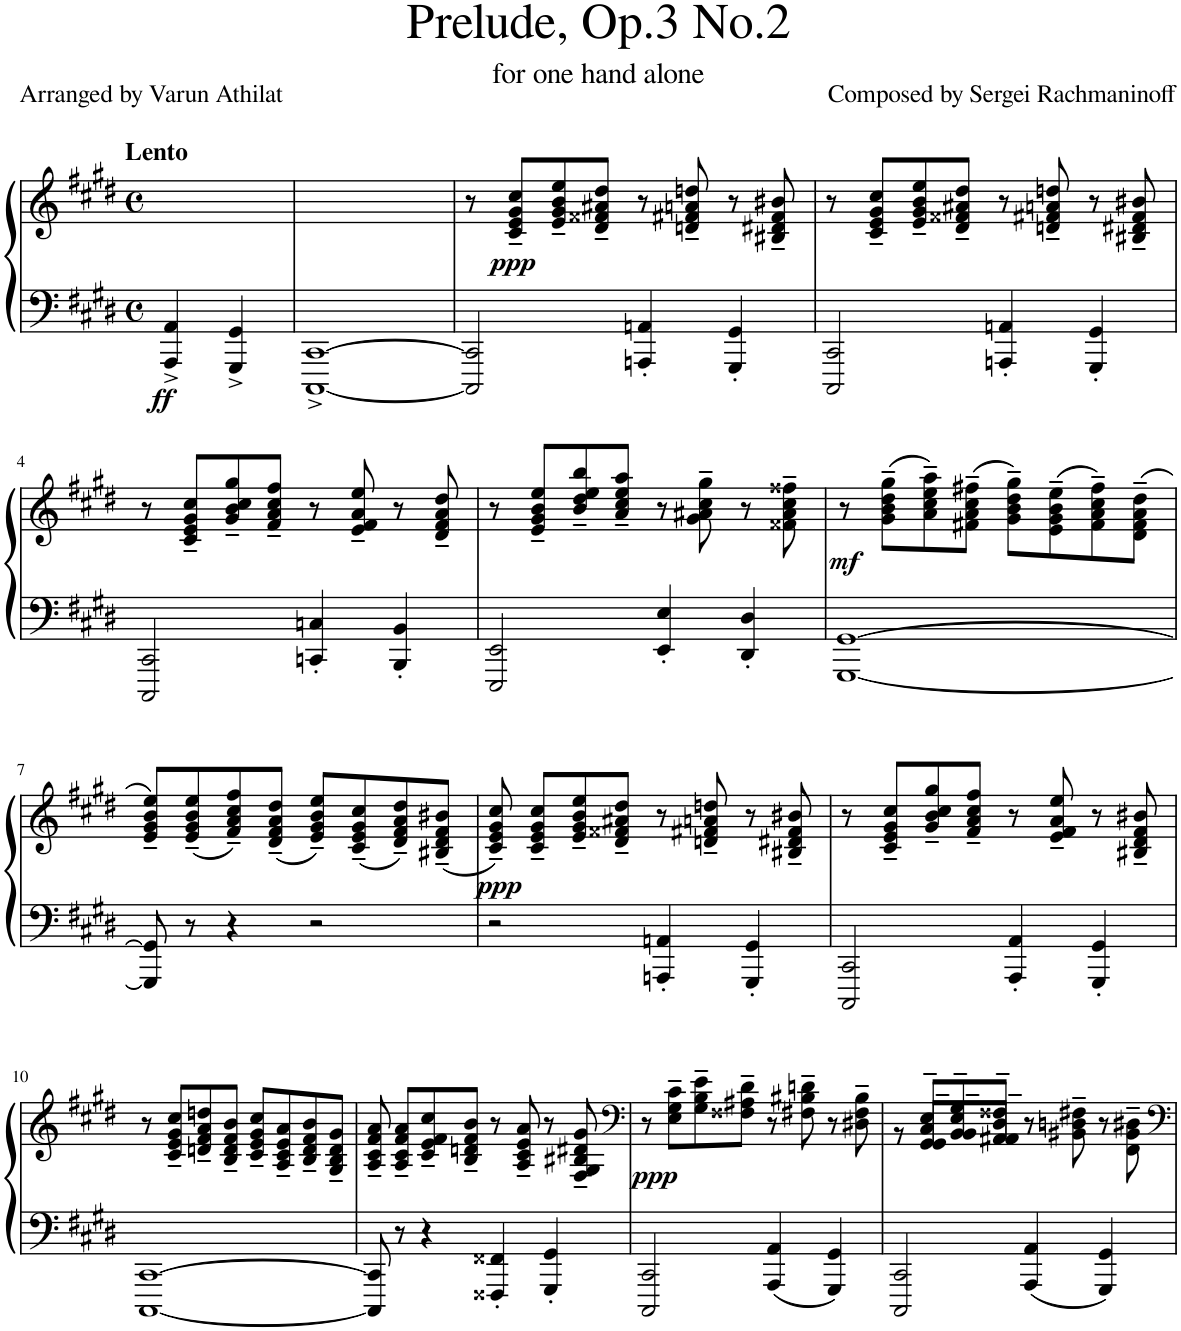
**kern	**kern	**dynam
*part1	*part1	*part1
*staff2	*staff1	*staff1/2
*I"Piano	*	*
*I'Pno.	*	*
*clefF4	*clefG2	*
*k[f#c#g#d#]	*k[f#c#g#d#]	*
*M4/4	*M4/4	*
*met(c)	*met(c)	*
=	=	=
!	!LO:TX:a:B:t=Lento	!
!	!	!LO:DY:b=2
4AAA/^ 4AA/^	2ryy	ff
4GGG#/^ 4GG#/^	.	.
=1	=1	=1
[1CCC#^ [1CC#^	1ryy	.
=2	=2	=2
2CCC#/] 2CC#/]	8r	.
!	!	!LO:DY:b
.	8c#/~ 8e/~ 8g#/~ 8cc#/~L	ppp
.	8e/~ 8g#/~ 8b/~ 8ee/~	.
.	8d#/~ 8f##X/~ 8a#X/~ 8dd#/~J	.
4AAAn/' 4AAn/'	8r	.
.	8dn/~ 8f#X/~ 8an/~ 8ddn/~	.
4GGG#/' 4GG#/'	8r	.
.	8B#X/~ 8d#X/~ 8f#/~ 8b#X/~	.
=3	=3	=3
2CCC#/ 2CC#/	8r	.
.	8c#/~ 8e/~ 8g#/~ 8cc#/~L	.
.	8e/~ 8g#/~ 8b/~ 8ee/~	.
.	8d#/~ 8f##X/~ 8a#X/~ 8dd#/~J	.
4AAAn/' 4AAn/'	8r	.
.	8dn/~ 8f#X/~ 8an/~ 8ddn/~	.
4GGG#/' 4GG#/'	8r	.
.	8B#X/~ 8d#X/~ 8f#/~ 8b#X/~	.
!!LO:LB:g=z
=4	=4	=4
2CCC#/ 2CC#/	8r	.
.	8c#/~ 8e/~ 8g#/~ 8cc#/~L	.
.	8g#/~ 8b/~ 8cc#/~ 8gg#/~	.
.	8f#/~ 8a/~ 8cc#/~ 8ff#/~J	.
4CCn/' 4Cn/'	8r	.
.	8e/~ 8f#/~ 8a/~ 8ee/~	.
4BBB/' 4BB/'	8r	.
.	8d#/~ 8f#/~ 8a/~ 8dd#/~	.
=5	=5	=5
2EEE/ 2EE/	8r	.
.	8e/~ 8g#/~ 8b/~ 8ee/~L	.
.	8b/~ 8dd#/~ 8ee/~ 8bb/~	.
.	8a/~ 8cc#/~ 8ee/~ 8aa/~J	.
4EE/' 4E/'	8r	.
.	8g#\~ 8a#X\~ 8cc#\~ 8gg#\~	.
4DD#/' 4D#/'	8r	.
.	8f##X\~ 8a#\~ 8cc#\~ 8ff##X\~	.
=6	=6	=6
!	!	!LO:DY:b
[1GGG# [1GG#	8r	mf
.	(8g#\~ 8b\~ 8dd#\~ 8gg#\~L	.
.	8a\~ 8cc#\~ 8ee\~ 8aa\~)	.
.	(8f#X\~ 8a\~ 8cc#\~ 8ff#X\~J	.
.	8g#\~ 8b\~ 8dd#\~ 8gg#\~L)	.
.	(8e\~ 8g#\~ 8b\~ 8ee\~	.
.	8f#\~ 8a\~ 8cc#\~ 8ff#\~)	.
.	(8d#\~ 8f#\~ 8a\~ 8dd#\~J	.
!!LO:LB:g=z
=7	=7	=7
8GGG#/] 8GG#/]	8e/~ 8g#/~ 8b/~ 8ee/~L)	.
8r	(8e/~ 8g#/~ 8b/~ 8ee/~	.
4r	8f#/~ 8a/~ 8cc#/~ 8ff#/~)	.
.	(8d#/~ 8f#/~ 8a/~ 8dd#/~J	.
2r	8e/~ 8g#/~ 8b/~ 8ee/~L)	.
.	(8c#/~ 8e/~ 8g#/~ 8cc#/~	.
.	8d#/~ 8f#/~ 8a/~ 8dd#/~)	.
.	(8B#X/~ 8d#/~ 8f#/~ 8b#X/~J	.
=8	=8	=8
!	!	!LO:DY:b
2r	8c#/~ 8e/~ 8g#/~ 8cc#/~)	ppp
.	8c#/~ 8e/~ 8g#/~ 8cc#/~L	.
.	8e/~ 8g#/~ 8b/~ 8ee/~	.
.	8d#/~ 8f##X/~ 8a#X/~ 8dd#/~J	.
4AAAn/' 4AAn/'	8r	.
.	8dn/~ 8f#X/~ 8an/~ 8ddn/~	.
4GGG#/' 4GG#/'	8r	.
.	8B#X/~ 8d#X/~ 8f#/~ 8b#X/~	.
=9	=9	=9
2CCC#/ 2CC#/	8r	.
.	8c#/~ 8e/~ 8g#/~ 8cc#/~L	.
.	8g#/~ 8b/~ 8cc#/~ 8gg#/~	.
.	8f#/~ 8a/~ 8cc#/~ 8ff#/~J	.
4AAA/' 4AA/'	8r	.
.	8e/~ 8f#/~ 8a/~ 8ee/~	.
4GGG#/' 4GG#/'	8r	.
.	8B#X/~ 8d#/~ 8f#/~ 8b#X/~	.
!!LO:LB:g=z
=10	=10	=10
[1CCC# [1CC#	8r	.
.	8c#/~ 8e/~ 8g#/~ 8cc#/~L	.
.	8dn/~ 8f#/~ 8a/~ 8ddn/~	.
.	8B/~ 8d/~ 8f#/~ 8b/~J	.
.	8c#/~ 8e/~ 8g#/~ 8cc#/~L	.
.	8A/~ 8c#/~ 8e/~ 8a/~	.
.	8B/~ 8d/~ 8f#/~ 8b/~	.
.	8G#/~ 8B/~ 8d/~ 8g#/~J	.
=11	=11	=11
8CCC#/] 8CC#/]	8A/~ 8c#/~ 8f#/~ 8a/~	.
8r	8A/~ 8c#/~ 8f#/~ 8a/~L	.
4r	8c#/~ 8e/~ 8f#/~ 8cc#/~	.
.	8B/~ 8dn/~ 8f#/~ 8b/~J	.
4FFF##X/' 4FF##X/'	8r	.
.	8A/~ 8c#/~ 8e/~ 8a/~	.
4GGG#/' 4GG#/'	8r	.
.	8F#/~ 8G#/~ 8B#X/~ 8d#X/~ 8g#/~	.
=12	=12	=12
*	*clefF4	*
!	!	!LO:DY:b
2CCC#/ 2CC#/	8r	ppp
.	8E\~ 8G#\~ 8c#\~L	.
.	8G#\~ 8B\~ 8e\~	.
.	8F##X\~ 8A#X\~ 8d#\~J	.
4AAA/ 4AA/	8r	.
.	8F#X\~ 8B#X\~ 8dn\~	.
4GGG#/ 4GG#/	8r	.
.	8D#X\~ 8F#\~ 8B#\~	.
=13	=13	=13
*	*^	*
*	*	*^	*
2CCC#/ 2CC#/	2ryy	8r	8ryy	.
.	.	8GG#/~ 8C#/~ 8E/~L	8GG#~/L	.
.	.	8BB/~ 8E/~ 8G#/~	8BB~/	.
.	.	8AA#X/~ 8D#/~ 8F##X/~J	8AA#~/J	.
4AAA/ 4AA/	8r	2ryy	2ryy	.
.	8BB#X\~> 8Dn\~> 8F#X\~>	.	.	.
4GGG#/ 4GG#/	8r	.	.	.
.	8FF#\~> 8BB#\~> 8D#X\~>	.	.	.
*	*v	*v	*v	*
=	=	=
*-	*-	*-
